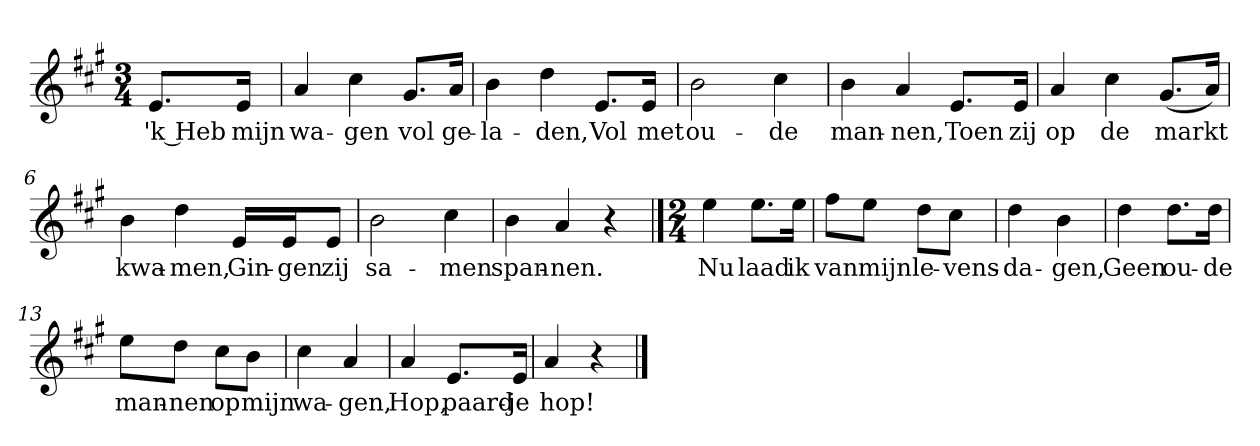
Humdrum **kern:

**kern	**text
*part1	*part1
*staff1	*staff1
*clefG2	*
*k[f#c#g#]	*
*A:	*
*M3/4	*
*MM120	*
=	=
8.e/L	'k Heb
16e/Jk	mijn
=1	=1
4a	wa-
4cc#	-gen
8.g#/L	vol
16a/Jk	ge-
=2	=2
4b	-la-
4dd	-den,
8.e/L	Vol
16e/Jk	met
=3	=3
2b	ou-
4cc#	-de
=4	=4
4b	man-
4a	-nen,
8.e/L	Toen
16e/Jk	zij
=5	=5
4a	op
4cc#	de
(8.g#/L	markt
16a/Jk)	.
=6	=6
4b	kwa-
4dd	-men,
16e/LL	Gin-
16e/J	-gen
8e/J	zij
=7	=7
2b	sa-
4cc#	-men
=8	=8
4b	span-
4a	-nen.
4r	.
==9	==9
*M2/4	*
4ee	Nu
8.ee\L	laad
16ee\Jk	ik
=10	=10
8ff#\L	van
8ee\J	mijn
8dd\L	le-
8cc#\J	-vens-
=11	=11
4dd	-da-
4b	-gen,
=12	=12
4dd	Geen
8.dd\L	ou-
16dd\Jk	-de
=13	=13
8ee\L	man-
8dd\J	-nen
8cc#\L	op
8b\J	mijn
=14	=14
4cc#	wa-
4a	-gen,
=15	=15
4a	Hop,
8.e/L	paard-
16e/Jk	-je
=16	=16
4a	hop!
4r	.
==	==
*-	*-
